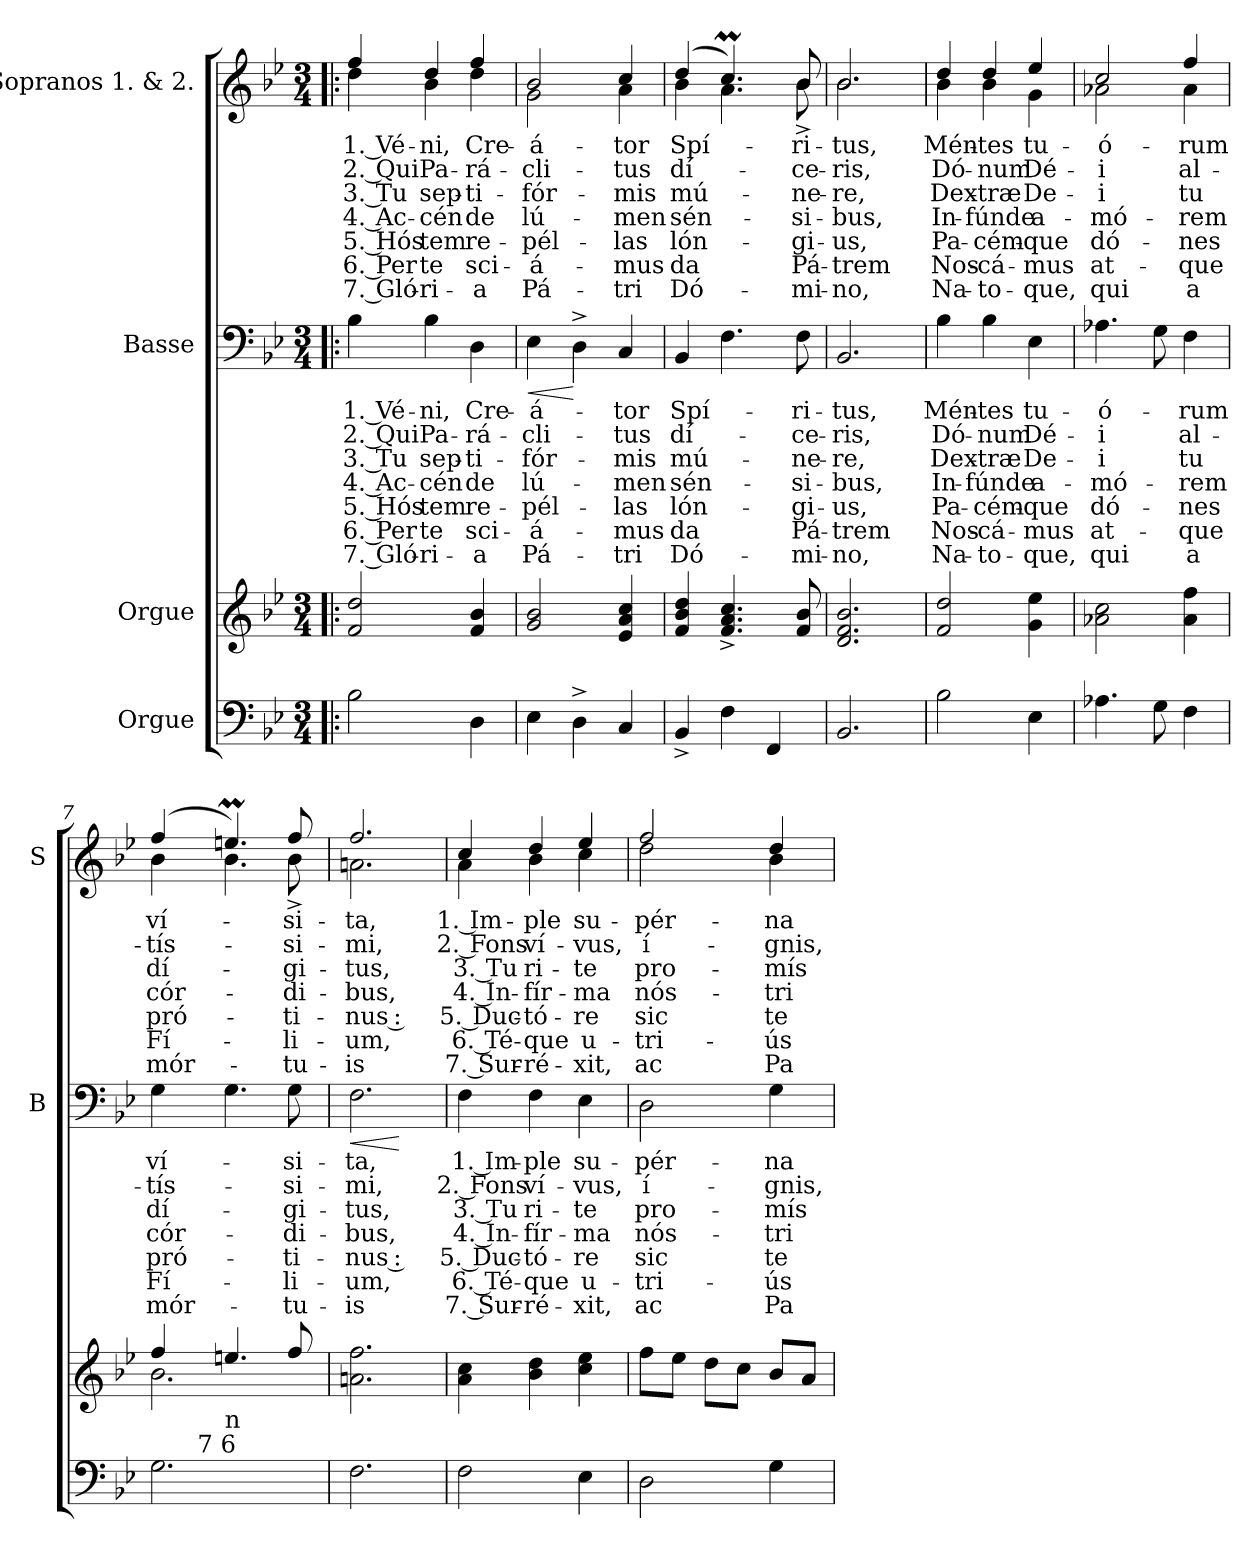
**kern	**kern	**kern	**text	**text	**text	**text	**text	**text	**text	**dynam	**kern	**text	**text	**text	**text	**text	**text	**text
*part4	*part3	*part2	*part2	*part2	*part2	*part2	*part2	*part2	*part2	*part2	*part1	*part1	*part1	*part1	*part1	*part1	*part1	*part1
*staff4	*staff3	*staff2	*staff2	*staff2	*staff2	*staff2	*staff2	*staff2	*staff2	*staff2	*staff1	*staff1	*staff1	*staff1	*staff1	*staff1	*staff1	*staff1
*I"Orgue	*I"Orgue	*I"Basse	*	*	*	*	*	*	*	*	*I"Sopranos 1. & 2.	*	*	*	*	*	*	*
*	*	*I'B	*	*	*	*	*	*	*	*	*I'S	*	*	*	*	*	*	*
*clefF4	*clefG2	*clefF4	*	*	*	*	*	*	*	*	*clefG2	*	*	*	*	*	*	*
*k[b-e-]	*k[b-e-]	*k[b-e-]	*	*	*	*	*	*	*	*	*k[b-e-]	*	*	*	*	*	*	*
*B-:	*B-:	*B-:	*	*	*	*	*	*	*	*	*B-:	*	*	*	*	*	*	*
*M3/4	*M3/4	*M3/4	*	*	*	*	*	*	*	*	*M3/4	*	*	*	*	*	*	*
=1!|:	=1!|:	=1!|:	=1!|:	=1!|:	=1!|:	=1!|:	=1!|:	=1!|:	=1!|:	=1!|:	=1!|:	=1!|:	=1!|:	=1!|:	=1!|:	=1!|:	=1!|:	=1!|:
!	!	!	!LO:LY:a:rj	!LO:LY:a:rj	!LO:LY:a:rj	!LO:LY:a:rj	!LO:LY:a:rj	!LO:LY:a:rj	!LO:LY:a:rj	!	!	!LO:LY:b:rj	!LO:LY:b:rj	!LO:LY:b:rj	!LO:LY:b:rj	!LO:LY:b:rj	!LO:LY:b:rj	!LO:LY:b:rj
*	*	*	*	*	*	*	*	*	*	*	*^	*	*	*	*	*	*	*
2B-\	2f/ 2dd/	4B-\	1. Vé-	2. Qui	3. Tu	4. Ac-	5. Hós-	6. Per	7. Gló-	.	4ff/	4dd\	1. Vé-	2. Qui	3. Tu	4. Ac-	5. Hós-	6. Per	7. Gló-
!	!	!	!LO:LY:a	!LO:LY:a	!LO:LY:a	!LO:LY:a	!LO:LY:a	!LO:LY:a	!LO:LY:a	!	!	!	!LO:LY:b	!LO:LY:b	!LO:LY:b	!LO:LY:b	!LO:LY:b	!LO:LY:b	!LO:LY:b
.	.	4B-\	-ni,	Pa-	sep-	-cén	-tem	te	-ri-	.	4dd/	4b-\	-ni,	Pa-	sep-	-cén	-tem	te	-ri-
!	!	!	!LO:LY:a	!LO:LY:a	!LO:LY:a	!LO:LY:a	!LO:LY:a	!LO:LY:a	!LO:LY:a	!	!	!	!LO:LY:b	!LO:LY:b	!LO:LY:b	!LO:LY:b	!LO:LY:b	!LO:LY:b	!LO:LY:b
4D\	4f/ 4b-/	4D\	Cre-	-rá-	-ti-	de	re-	sci-	-a	.	4ff/	4dd\	Cre-	-rá-	-ti-	de	re-	sci-	-a
=2	=2	=2	=2	=2	=2	=2	=2	=2	=2	=2	=2	=2	=2	=2	=2	=2	=2	=2	=2
!	!	!	!LO:LY:a	!LO:LY:a	!LO:LY:a	!LO:LY:a	!LO:LY:a	!LO:LY:a	!LO:LY:a	!LO:HP:b	!	!	!LO:LY:b	!LO:LY:b	!LO:LY:b	!LO:LY:b	!LO:LY:b	!LO:LY:b	!LO:LY:b
4E-\	2g/ 2b-/	4E-\	-á-	-cli-	-fór-	lú-	-pél-	-á-	Pá-	<	2b-/	2g\	-á-	-cli-	-fór-	lú-	-pél-	-á-	Pá-
4D^>\	.	4D^>\	.	.	.	.	.	.	.	[	.	.	.	.	.	.	.	.	.
!	!	!	!LO:LY:a	!LO:LY:a	!LO:LY:a	!LO:LY:a	!LO:LY:a	!LO:LY:a	!LO:LY:a	!	!	!	!LO:LY:b	!LO:LY:b	!LO:LY:b	!LO:LY:b	!LO:LY:b	!LO:LY:b	!LO:LY:b
4C/	4e-/ 4a/ 4cc/	4C/	-tor	-tus	-mis	-men	-las	-mus	-tri	.	4cc/	4a\	-tor	-tus	-mis	-men	-las	-mus	-tri
=3	=3	=3	=3	=3	=3	=3	=3	=3	=3	=3	=3	=3	=3	=3	=3	=3	=3	=3	=3
!	!	!	!LO:LY:a	!LO:LY:a	!LO:LY:a	!LO:LY:a	!LO:LY:a	!LO:LY:a	!LO:LY:a	!	!	!	!LO:LY:b	!LO:LY:b	!LO:LY:b	!LO:LY:b	!LO:LY:b	!LO:LY:b	!LO:LY:b
4BB-^</	4f/ 4b-/ 4dd/	4BB-/	Spí-	dí-	mú-	sén-	lón-	da	Dó-	.	(>4dd/	4b-\	Spí-	dí-	mú-	sén-	lón-	da	Dó-
4F\	4.f/^< 4.a/^< 4.cc/^<	4.F\	.	.	.	.	.	.	.	.	4.ccM/)	4.a\	.	.	.	.	.	.	.
4FF/	.	.	.	.	.	.	.	.	.	.	.	.	.	.	.	.	.	.	.
!	!	!	!LO:LY:a	!LO:LY:a	!LO:LY:a	!LO:LY:a	!LO:LY:a	!LO:LY:a	!LO:LY:a	!	!	!	!LO:LY:b	!LO:LY:b	!LO:LY:b	!LO:LY:b	!LO:LY:b	!LO:LY:b	!LO:LY:b
.	8f/ 8b-/	8F\	-ri-	-ce-	-ne-	-si-	-gi-	Pá-	-mi-	.	8b-/	8b-^<\	-ri-	-ce-	-ne-	-si-	-gi-	Pá-	-mi-
=4	=4	=4	=4	=4	=4	=4	=4	=4	=4	=4	=4	=4	=4	=4	=4	=4	=4	=4	=4
!	!	!	!LO:LY:a	!LO:LY:a	!LO:LY:a	!LO:LY:a	!LO:LY:a	!LO:LY:a	!LO:LY:a	!	!	!	!LO:LY:b	!LO:LY:b	!LO:LY:b	!LO:LY:b	!LO:LY:b	!LO:LY:b	!LO:LY:b
2.BB-/	2.d/ 2.f/ 2.b-/	2.BB-/	-tus,	-ris,	-re,	-bus,	-us,	-trem	-no,	.	2.b-/	2.b-\	-tus,	-ris,	-re,	-bus,	-us,	-trem	-no,
=5	=5	=5	=5	=5	=5	=5	=5	=5	=5	=5	=5	=5	=5	=5	=5	=5	=5	=5	=5
!	!	!	!LO:LY:a	!LO:LY:a	!LO:LY:a	!LO:LY:a	!LO:LY:a	!LO:LY:a	!LO:LY:a	!	!	!	!LO:LY:b	!LO:LY:b	!LO:LY:b	!LO:LY:b	!LO:LY:b	!LO:LY:b	!LO:LY:b
2B-\	2f/ 2dd/	4B-\	Mén-	Dó-	Dex-	In-	Pa-	Nos-	Na-	.	4dd/	4b-\	Mén-	Dó-	Dex-	In-	Pa-	Nos-	Na-
!	!	!	!LO:LY:a:rj	!LO:LY:a:rj	!LO:LY:a:rj	!LO:LY:a:rj	!LO:LY:a:rj	!LO:LY:a:rj	!LO:LY:a:rj	!	!	!	!LO:LY:b:rj	!LO:LY:b:rj	!LO:LY:b:rj	!LO:LY:b:rj	!LO:LY:b:rj	!LO:LY:b:rj	!LO:LY:b:rj
.	.	4B-\	-tes	-num	-træ	-fúnde	-cém-	-cá-	-to-	.	4dd/	4b-\	-tes	-num	-træ	-fúnde	-cém-	-cá-	-to-
!	!	!	!LO:LY:a	!LO:LY:a	!LO:LY:a	!LO:LY:a	!LO:LY:a	!LO:LY:a	!LO:LY:a	!	!	!	!LO:LY:b	!LO:LY:b	!LO:LY:b	!LO:LY:b	!LO:LY:b	!LO:LY:b	!LO:LY:b
4E-\	4g\ 4ee-\	4E-\	tu-	Dé-	De-	a-	-que	-mus	-que,	.	4ee-/	4g\	tu-	Dé-	De-	a-	-que	-mus	-que,
=6	=6	=6	=6	=6	=6	=6	=6	=6	=6	=6	=6	=6	=6	=6	=6	=6	=6	=6	=6
!	!	!	!LO:LY:a	!LO:LY:a	!LO:LY:a	!LO:LY:a	!LO:LY:a	!LO:LY:a	!LO:LY:a	!	!	!	!LO:LY:b	!LO:LY:b	!LO:LY:b	!LO:LY:b	!LO:LY:b	!LO:LY:b	!LO:LY:b
4.A-X\	2a-X\ 2cc\	4.A-X\	-ó-	-i	-i	-mó-	dó-	at-	qui	.	2cc/	2a-X\	-ó-	-i	-i	-mó-	dó-	at-	qui
8G\	.	8G\	.	.	.	.	.	.	.	.	.	.	.	.	.	.	.	.	.
!	!	!	!LO:LY:a	!LO:LY:a	!LO:LY:a	!LO:LY:a	!LO:LY:a	!LO:LY:a	!LO:LY:a	!	!	!	!LO:LY:b	!LO:LY:b	!LO:LY:b	!LO:LY:b	!LO:LY:b	!LO:LY:b	!LO:LY:b
4F\	4a-\ 4ff\	4F\	-rum	al-	tu	-rem	-nes	-que	a	.	4ff/	4a-\	-rum	al-	tu	-rem	-nes	-que	a
=7	=7	=7	=7	=7	=7	=7	=7	=7	=7	=7	=7	=7	=7	=7	=7	=7	=7	=7	=7
*	*^	*	*	*	*	*	*	*	*	*	*	*	*	*	*	*	*	*	*
!	!	!	!	!LO:LY:a	!LO:LY:a	!LO:LY:a	!LO:LY:a	!LO:LY:a	!LO:LY:a	!LO:LY:a	!	!	!	!LO:LY:b	!LO:LY:b	!LO:LY:b	!LO:LY:b	!LO:LY:b	!LO:LY:b	!LO:LY:b
*^	*	*	*	*	*	*	*	*	*	*	*	*	*	*	*	*	*	*	*	*
*	*^	*	*	*	*	*	*	*	*	*	*	*	*	*	*	*	*	*	*	*	*
2.G\	8ryy	4ryy	4ff/	2.b-\	4G\	ví-	-tís-	dí-	cór-	pró-	Fí-	mór-	.	(>4ff/	4b-\	ví-	-tís-	dí-	cór-	pró-	Fí-	mór-
.	32ryy	.	.	.	.	.	.	.	.	.	.	.	.	.	.	.	.	.	.	.	.	.
!	!LO:TX:a:t=7 6	!	!	!	!	!	!	!	!	!	!	!	!	!	!	!	!	!	!	!	!	!
.	2ryy	.	.	.	.	.	.	.	.	.	.	.	.	.	.	.	.	.	.	.	.	.
!	!	!LO:TX:a:t=n	!	!	!	!	!	!	!	!	!	!	!	!	!	!	!	!	!	!	!	!
.	.	2ryy	4.een/	.	4.G\	.	.	.	.	.	.	.	.	4.eenm/)	4.b-\	.	.	.	.	.	.	.
!	!	!	!	!	!	!LO:LY:a	!LO:LY:a	!LO:LY:a	!LO:LY:a	!LO:LY:a	!LO:LY:a	!LO:LY:a	!	!	!	!LO:LY:b	!LO:LY:b	!LO:LY:b	!LO:LY:b	!LO:LY:b	!LO:LY:b	!LO:LY:b
.	.	.	8ff/	.	8G\	-si-	-si-	-gi-	-di-	-ti-	-li-	-tu-	.	8ff/	8b-^<\	-si-	-si-	-gi-	-di-	-ti-	-li-	-tu-
.	16.ryy	.	.	.	.	.	.	.	.	.	.	.	.	.	.	.	.	.	.	.	.	.
=8	=8	=8	=8	=8	=8	=8	=8	=8	=8	=8	=8	=8	=8	=8	=8	=8	=8	=8	=8	=8	=8	=8
!	!	!	!	!	!	!LO:LY:a	!LO:LY:a	!LO:LY:a	!LO:LY:a	!LO:LY:a	!LO:LY:a	!LO:LY:a	!LO:HP:b	!	!	!LO:LY:b	!LO:LY:b	!LO:LY:b	!LO:LY:b	!LO:LY:b	!LO:LY:b	!LO:LY:b
*v	*v	*v	*	*	*	*	*	*	*	*	*	*	*	*	*	*	*	*	*	*	*	*
*	*v	*v	*	*	*	*	*	*	*	*	*	*	*	*	*	*	*	*	*	*
2.F\	2.an\ 2.ff\	2.F\	-ta,	-mi,	-tus,	-bus,	-nus :	-um,	-is	<	2.ff/	2.an\	-ta,	-mi,	-tus,	-bus,	-nus :	-um,	-is
*	*	*	*	*	*	*	*	*	*	*	*v	*v	*	*	*	*	*	*	*
.	.	.	.	.	.	.	.	.	.	[	.	.	.	.	.	.	.	.
!!LO:LB:g=z
=9	=9	=9	=9	=9	=9	=9	=9	=9	=9	=9	=9	=9	=9	=9	=9	=9	=9	=9
!	!	!	!LO:LY:a:rj	!LO:LY:a:rj	!LO:LY:a:rj	!LO:LY:a:rj	!LO:LY:a:rj	!LO:LY:a:rj	!LO:LY:a:rj	!	!	!LO:LY:b:rj	!LO:LY:b:rj	!LO:LY:b:rj	!LO:LY:b:rj	!LO:LY:b:rj	!LO:LY:b:rj	!LO:LY:b:rj
*	*	*	*	*	*	*	*	*	*	*	*^	*	*	*	*	*	*	*
2F>\	4a\> 4cc\>	4F\	1. Im-	2. Fons	3. Tu	4. In-	5. Duc-	6. Té-	7. Sur-	.	4cc/	4a\	1. Im-	2. Fons	3. Tu	4. In-	5. Duc-	6. Té-	7. Sur-
!	!	!	!LO:LY:a	!LO:LY:a	!LO:LY:a	!LO:LY:a	!LO:LY:a	!LO:LY:a	!LO:LY:a	!	!	!	!LO:LY:b	!LO:LY:b	!LO:LY:b	!LO:LY:b	!LO:LY:b	!LO:LY:b	!LO:LY:b
.	4b-\> 4dd\>	4F\	-ple	ví-	ri-	-fír-	-tó-	-que	-ré-	.	4dd/	4b-\	-ple	ví-	ri-	-fír-	-tó-	-que	-ré-
!	!	!	!LO:LY:a	!LO:LY:a	!LO:LY:a	!LO:LY:a	!LO:LY:a	!LO:LY:a	!LO:LY:a	!	!	!	!LO:LY:b	!LO:LY:b	!LO:LY:b	!LO:LY:b	!LO:LY:b	!LO:LY:b	!LO:LY:b
4E-\	4cc\ 4ee-\	4E-\	su-	-vus,	-te	-ma	-re	u-	-xit,	.	4ee-/	4cc\	su-	-vus,	-te	-ma	-re	u-	-xit,
=10	=10	=10	=10	=10	=10	=10	=10	=10	=10	=10	=10	=10	=10	=10	=10	=10	=10	=10	=10
!	!	!	!LO:LY:a	!LO:LY:a	!LO:LY:a	!LO:LY:a	!LO:LY:a	!LO:LY:a	!LO:LY:a	!	!	!	!LO:LY:b	!LO:LY:b	!LO:LY:b	!LO:LY:b	!LO:LY:b	!LO:LY:b	!LO:LY:b
2D\	8ff\L	2D\	-pér-	í-	pro-	nós-	sic	-tri-	ac	.	2ff/	2dd\	-pér-	í-	pro-	nós-	sic	-tri-	ac
.	8ee-\J	.	.	.	.	.	.	.	.	.	.	.	.	.	.	.	.	.	.
.	8dd\L	.	.	.	.	.	.	.	.	.	.	.	.	.	.	.	.	.	.
.	8cc\J	.	.	.	.	.	.	.	.	.	.	.	.	.	.	.	.	.	.
!	!	!	!LO:LY:a	!LO:LY:a	!LO:LY:a	!LO:LY:a	!LO:LY:a	!LO:LY:a	!LO:LY:a	!	!	!	!LO:LY:b	!LO:LY:b	!LO:LY:b	!LO:LY:b	!LO:LY:b	!LO:LY:b	!LO:LY:b
4G\	8b-/L	4G\	-na	-gnis,	-mís-	-tri	te	-ús-	Pa-	.	4dd/	4b-\	-na	-gnis,	-mís-	-tri	te	-ús-	Pa-
.	8a/J	.	.	.	.	.	.	.	.	.	.	.	.	.	.	.	.	.	.
*	*	*	*	*	*	*	*	*	*	*	*v	*v	*	*	*	*	*	*	*
=	=	=	=	=	=	=	=	=	=	=	=	=	=	=	=	=	=	=
*-	*-	*-	*-	*-	*-	*-	*-	*-	*-	*-	*-	*-	*-	*-	*-	*-	*-	*-
